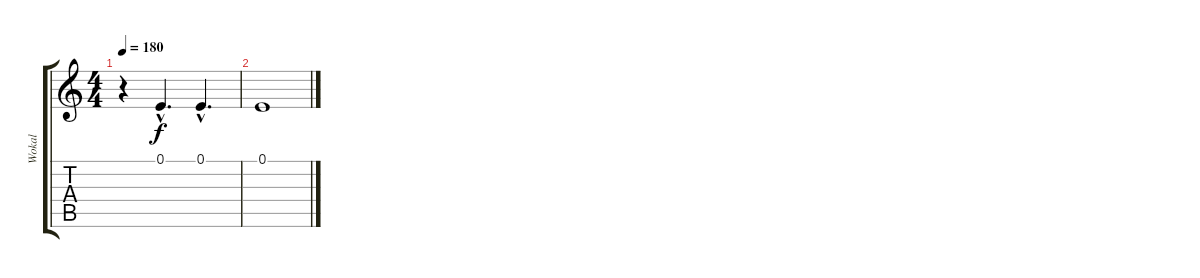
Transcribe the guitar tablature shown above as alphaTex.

\track ("Wokal" "Wokal") {instrument oboe}
\staff {score tabs}
\tuning (E4 B3 G3 D3 A2 E2) {hide}
\ts (4 4)
\tempo 180
\clef g2
\ks c
r.4{dy f} 0.1{hac}.4{d} 0.1{hac}.4{d} |
0.1.1
